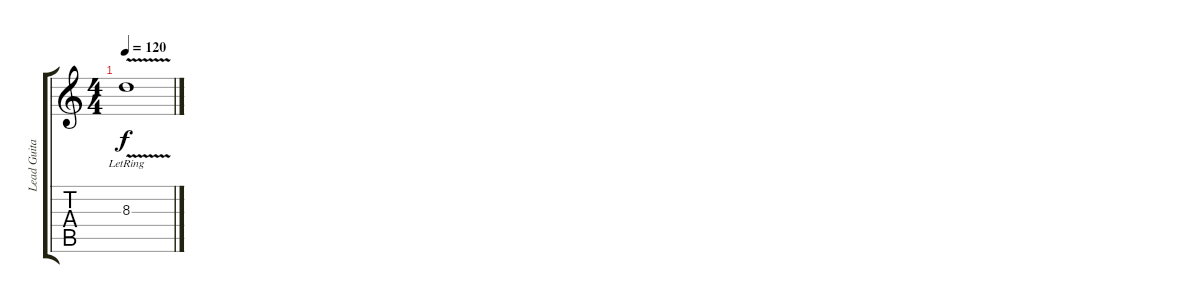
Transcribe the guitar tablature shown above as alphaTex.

\track ("Lead Guitar" "Lead Guita") {instrument electricguitarjazz}
\staff {score tabs}
\tuning (Eb4 Bb3 Gb3 Db3 Ab2 Eb2) {hide}
\ts (4 4)
\tempo 120
\clef g2
\ks c
8.3{v lr}.1{dy f}
